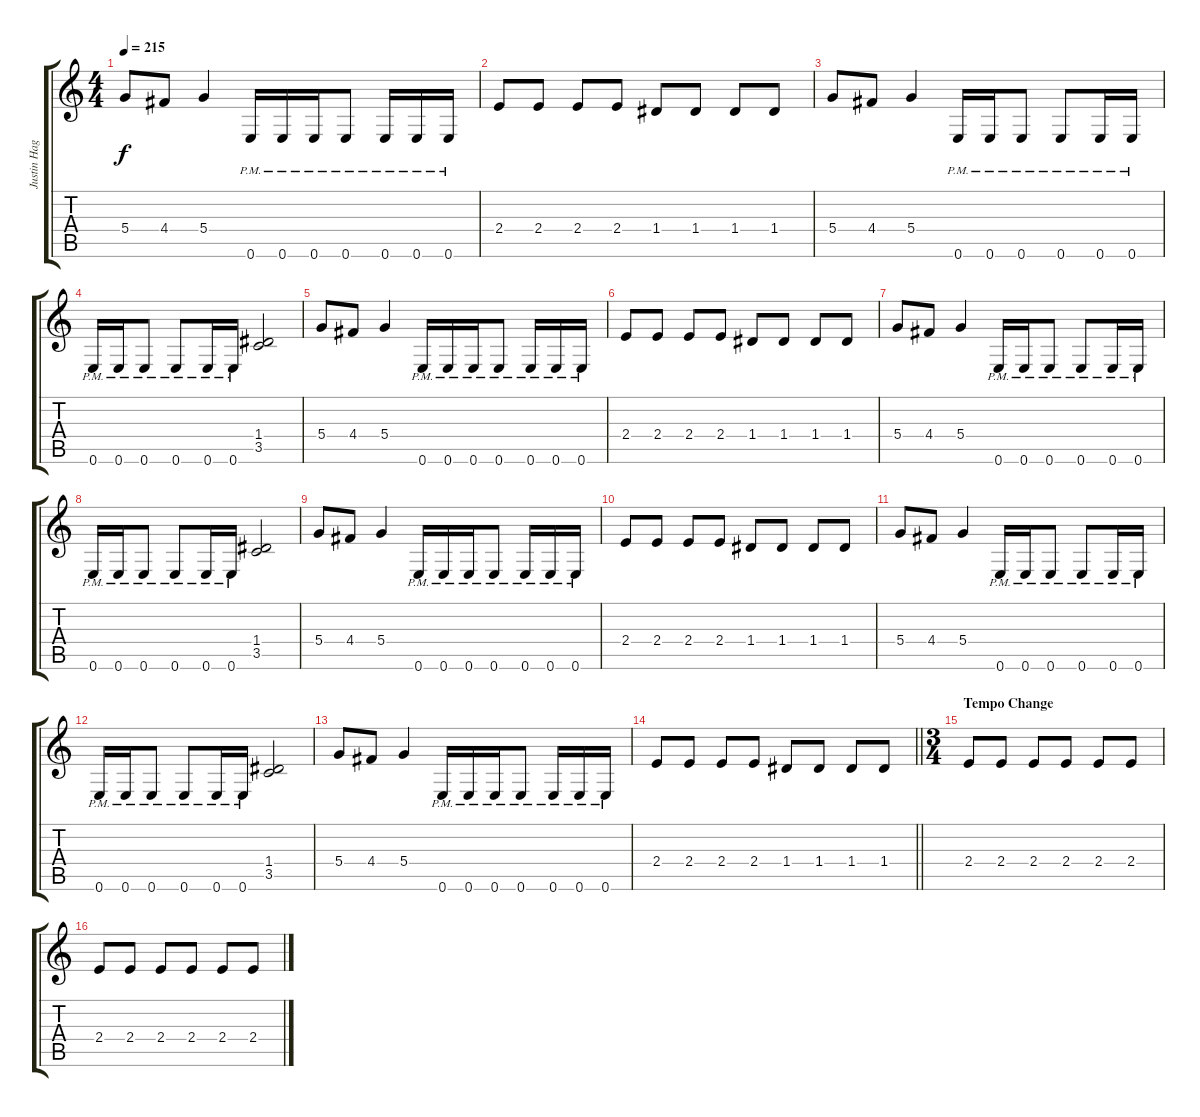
\track ("Justin Hagberg (3 Inches of Blood)" "Justin Hag") {instrument distortionguitar}
\staff {score tabs}
\tuning (E4 B3 G3 D3 A2 E2) {hide}
\ts (4 4)
\tempo 215
\clef g2
\ks c
5.4.8{dy f} 4.4.8 5.4.4 0.6{pm}.16 0.6{pm}.16 0.6{pm}.16 0.6{pm}.8 0.6{pm}.16 0.6{pm}.16 0.6{pm}.16 |
2.4.8 2.4.8 2.4.8 2.4.8 1.4.8 1.4.8 1.4.8 1.4.8 |
5.4.8 4.4.8 5.4.4 0.6{pm}.16 0.6{pm}.16 0.6{pm}.8 0.6{pm}.8 0.6{pm}.16 0.6{pm}.16 |
0.6{pm}.16 0.6{pm}.16 0.6{pm}.8 0.6{pm}.8 0.6{pm}.16 0.6{pm}.16 (1.4 3.5).2 |
5.4.8 4.4.8 5.4.4 0.6{pm}.16 0.6{pm}.16 0.6{pm}.16 0.6{pm}.8 0.6{pm}.16 0.6{pm}.16 0.6{pm}.16 |
2.4.8 2.4.8 2.4.8 2.4.8 1.4.8 1.4.8 1.4.8 1.4.8 |
5.4.8 4.4.8 5.4.4 0.6{pm}.16 0.6{pm}.16 0.6{pm}.8 0.6{pm}.8 0.6{pm}.16 0.6{pm}.16 |
0.6{pm}.16 0.6{pm}.16 0.6{pm}.8 0.6{pm}.8 0.6{pm}.16 0.6{pm}.16 (1.4 3.5).2 |
5.4.8 4.4.8 5.4.4 0.6{pm}.16 0.6{pm}.16 0.6{pm}.16 0.6{pm}.8 0.6{pm}.16 0.6{pm}.16 0.6{pm}.16 |
2.4.8 2.4.8 2.4.8 2.4.8 1.4.8 1.4.8 1.4.8 1.4.8 |
5.4.8 4.4.8 5.4.4 0.6{pm}.16 0.6{pm}.16 0.6{pm}.8 0.6{pm}.8 0.6{pm}.16 0.6{pm}.16 |
0.6{pm}.16 0.6{pm}.16 0.6{pm}.8 0.6{pm}.8 0.6{pm}.16 0.6{pm}.16 (1.4 3.5).2 |
5.4.8 4.4.8 5.4.4 0.6{pm}.16 0.6{pm}.16 0.6{pm}.16 0.6{pm}.8 0.6{pm}.16 0.6{pm}.16 0.6{pm}.16 |
\barLineRight lightlight
2.4.8 2.4.8 2.4.8 2.4.8 1.4.8 1.4.8 1.4.8 1.4.8 |
\ts (3 4)
\section ("" "Tempo Change")
2.4.8 2.4.8 2.4.8 2.4.8 2.4.8 2.4.8 |
2.4.8 2.4.8 2.4.8 2.4.8 2.4.8 2.4.8
